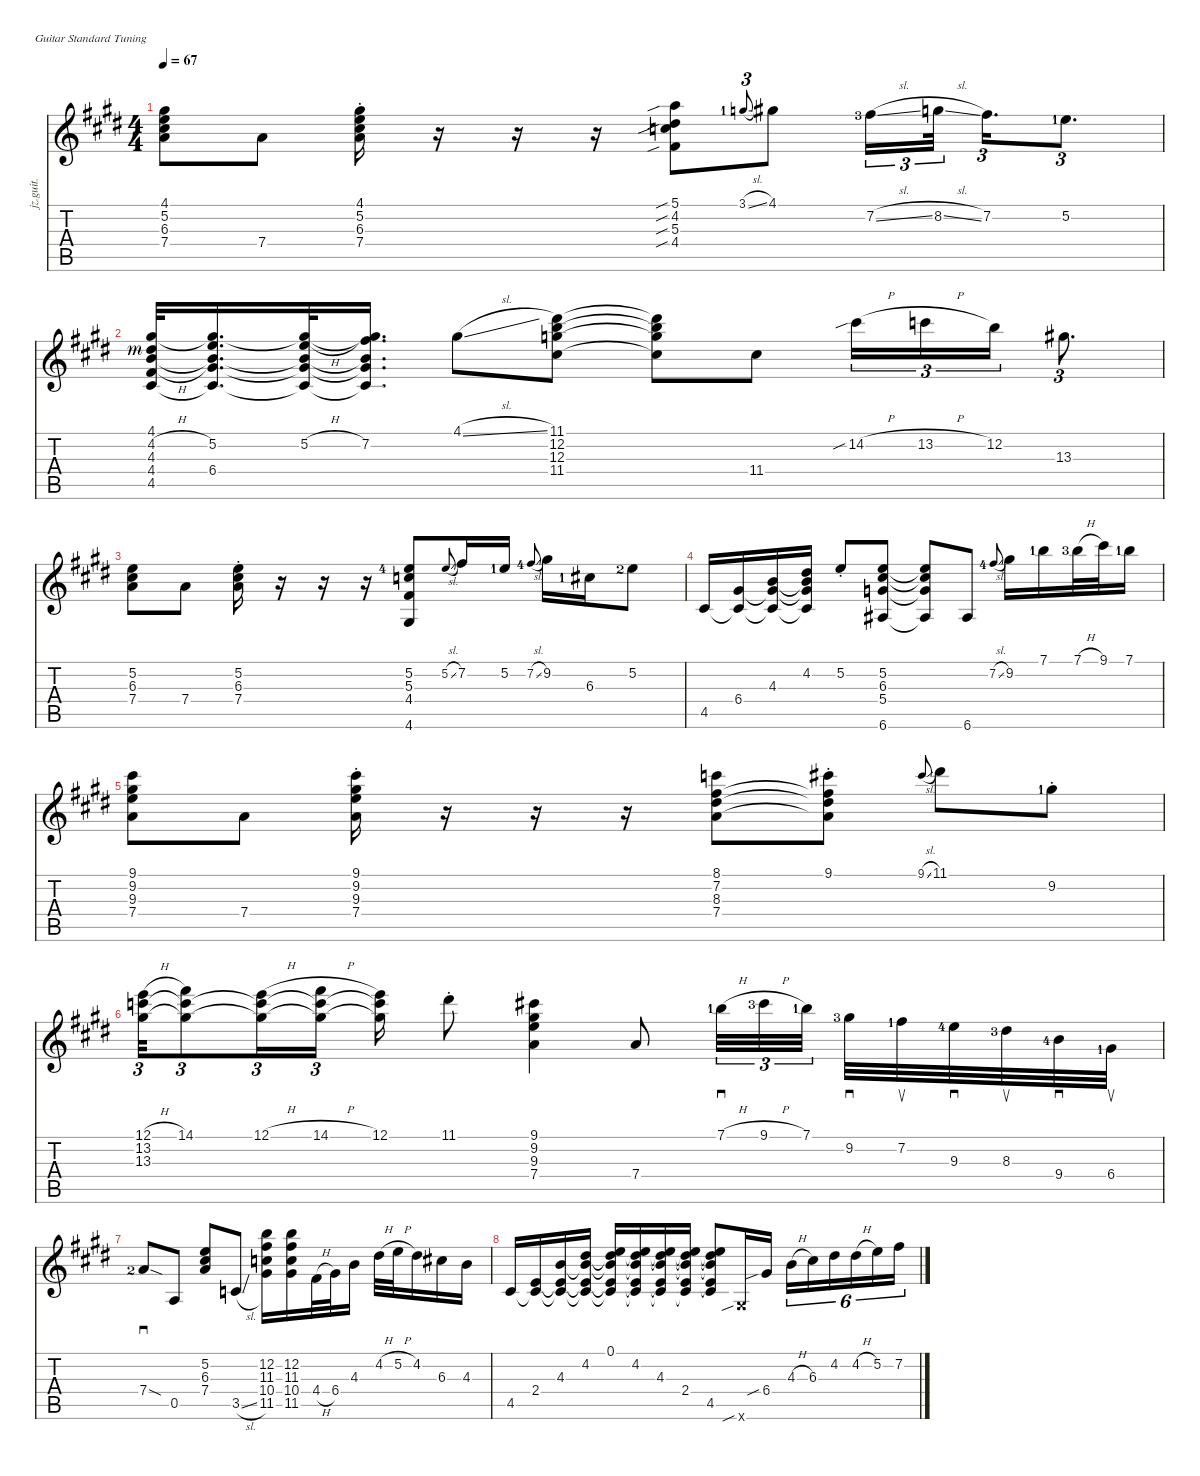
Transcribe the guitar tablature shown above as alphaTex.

\defaultSystemsLayout 4
\hideDynamics
\bracketExtendMode nobrackets
\track ("Jazz Guitar" "jz.guit.") {instrument electricguitarjazz}
\staff {score tabs}
\tuning (E4 B3 G3 D3 A2 E2)
\ts (4 4)
\tempo 67
\clef g2
\ks c#minor
(4.1{acc #} 5.2{acc forcenatural} 6.3{acc #} 7.4{acc forcenatural}).8{dy mp instrument electricguitarjazz} 7.4{acc forcenatural}.8 (4.1{st acc #} 5.2{st acc forcenatural} 6.3{st acc #} 7.4{st acc forcenatural}).16{dy mf} r.16 r.16 r.16 (5.1{sib acc forcenatural} 4.2{sib acc #} 5.3{sib acc forcenatural} 4.4{sib acc #}).8{dy mp} 3.1{sl lf 2 acc forcenatural}.8{tu (3 2) gr onbeat} 4.1{acc #}.8 7.2{sl lf 4 acc #}.16{tu (3 2)} 8.2{sl acc forcenatural}.32{tu (3 2)} 7.2{acc #}.16{d tu (3 2)} 5.2{lf 2 acc forcenatural}.8{d tu (3 2)} |
(4.1{acc #} 4.2{h rf 3 acc #} 4.3{acc forcenatural} 4.4{h acc #} 4.5{acc #}).32 (5.2{acc forcenatural} 6.4{acc #} 4.5{t acc #} 4.3{t acc forcenatural} 4.1{t acc #}).16{d} (5.2{h acc forcenatural} 4.5{t acc #} 6.4{t acc #} 4.3{t acc forcenatural} 4.1{t acc #}).32 (7.2{acc #} 4.5{t acc #} 6.4{t acc #} 4.3{t acc forcenatural} 4.1{t acc #}).16{d} 4.1{sl acc #}.8 (11.1{acc #} 12.2{acc forcenatural} 12.3{acc forcenatural} 11.4{acc #}).8 (11.4{t acc #} 12.3{t acc forcenatural} 12.2{t acc forcenatural} 11.1{t acc #}).8 11.4{acc #}.8 14.2{sib h acc #}.16{tu (3 2)} 13.2{h acc forcenatural}.16{tu (3 2)} 12.2{acc forcenatural}.16{tu (3 2)} 13.3{acc #}.8{d tu (3 2)} |
(7.4{acc forcenatural} 6.3{acc #} 5.2{acc forcenatural}).8 7.4{acc forcenatural}.8 (7.4{acc forcenatural} 6.3{acc #} 5.2{st acc forcenatural}).16{dy mf} r.16 r.16 r.16 (5.2{lf 5 acc forcenatural} 5.3{acc forcenatural} 4.4{acc #} 4.6{acc #}).8{dy mp} 5.2{sl acc forcenatural}.8{gr onbeat} 7.2{acc #}.16 5.2{lf 2 acc forcenatural}.16 7.2{sl lf 5 acc #}.8{gr onbeat} 9.2{acc #}.16 6.3{lf 2 acc #}.16 5.2{lf 3 acc forcenatural}.8 |
4.5{acc #}.16 (6.4{acc #} 4.5{t acc #}).16 (4.3{acc forcenatural} 6.4{t acc #} 4.5{t acc #}).16 (4.2{acc #} 4.3{t acc forcenatural} 6.4{t acc #} 4.5{t acc #}).16 5.2{st acc forcenatural}.8 (5.2{acc forcenatural} 6.3{acc #} 5.4{acc forcenatural} 6.6{acc #}).8 (6.6{t acc #} 5.4{t acc forcenatural} 5.2{t acc forcenatural} 6.3{t acc #}).8 6.6{acc #}.8 7.2{sl lf 5 acc #}.8{gr onbeat} 9.2{acc #}.16 7.1{lf 2 acc forcenatural}.16 7.1{h lf 4 acc forcenatural}.32 9.1{acc #}.32 7.1{lf 2 acc forcenatural}.16 |
(9.2{acc #} 9.1{acc #} 9.3{acc forcenatural} 7.4{acc forcenatural}).8 7.4{acc forcenatural}.8 (7.4{acc forcenatural} 9.3{acc forcenatural} 9.2{st acc #} 9.1{acc #}).16{dy mf} r.16 r.16 r.16 (8.1{acc forcenatural} 7.2{acc #} 8.3{acc #} 7.4{acc forcenatural}).8{dy mp} (9.1{st acc #} 7.2{t acc #} 8.3{t acc #} 7.4{t acc forcenatural}).8{dy mf} 9.1{sl acc #}.8{gr onbeat} 11.1{acc #}.8 9.2{st lf 2 acc #}.8 |
(13.3{acc #} 13.2{acc forcenatural} 12.1{h acc forcenatural}).32{tu (3 2)} (14.1{acc #} 13.2{t acc forcenatural} 13.3{t acc #}).8{tu (3 2)} (12.1{h acc forcenatural} 13.2{t acc forcenatural} 13.3{t acc #}).16{tu (3 2)} (14.1{h acc #} 13.2{t acc forcenatural} 13.3{t acc #}).16{tu (3 2)} (12.1{acc forcenatural} 13.2{t acc forcenatural} 13.3{t acc #}).16 11.1{st acc #}.8 (9.1{acc #} 9.2{acc #} 9.3{acc forcenatural} 7.4{acc forcenatural}).4{dy mp} 7.4{acc forcenatural}.8 7.1{h lf 2 acc forcenatural}.32{sd tu (3 2) dy mf} 9.1{h lf 4 acc #}.32{tu (3 2)} 7.1{lf 2 acc forcenatural}.32{tu (3 2)} 9.2{lf 4 acc #}.32{sd} 7.2{lf 2 acc #}.32{su} 9.3{lf 5 acc forcenatural}.32{sd} 8.3{lf 4 acc #}.32{su} 9.4{lf 5 acc forcenatural}.32{sd} 6.4{lf 2 acc #}.32{su} |
7.4{sod lf 3 acc forcenatural}.8{sd} 0.5{acc forcenatural}.8 (5.2{acc forcenatural} 6.3{acc #} 7.4{acc forcenatural}).8 3.5{sl acc forcenatural}.8 (12.2{acc forcenatural} 11.3{acc #} 10.4{acc forcenatural} 11.5{acc #}).16 (12.2{acc forcenatural} 11.3{acc #} 10.4{acc forcenatural} 11.5{acc #}).16 4.4{h acc #}.32{dy mp} 6.4{acc #}.32 4.3{acc forcenatural}.16 4.2{h acc #}.32 5.2{h acc forcenatural}.32 4.2{acc #}.16 6.3{acc #}.16 4.3{acc forcenatural}.16 |
4.5{acc #}.16{instrument electricguitarjazz instrument overdrivenguitar} (2.4{acc forcenatural} 4.5{t acc #}).16 (4.3{acc forcenatural} 4.5{t acc #} 2.4{t acc forcenatural}).16 (4.2{acc #} 4.5{t acc #} 2.4{t acc forcenatural} 4.3{t acc forcenatural}).16 (0.1{acc forcenatural} 4.5{t acc #} 2.4{t acc forcenatural} 4.3{t acc forcenatural} 4.2{t acc #}).16 (4.2{acc #} 4.5{t acc #} 2.4{t acc forcenatural} 4.3{t acc forcenatural} 0.1{t acc forcenatural}).16 (4.3{acc forcenatural} 4.5{t acc #} 2.4{t acc forcenatural} 0.1{t acc forcenatural} 4.2{t acc #}).16 (2.4{acc forcenatural} 4.5{t acc #} 0.1{t acc forcenatural} 4.2{t acc #} 4.3{t acc forcenatural}).16 (4.5{acc #} 0.1{t acc forcenatural} 4.2{t acc #} 4.3{t acc forcenatural} 2.4{t acc forcenatural}).8 4.6{sib x acc #}.16{dy mf} 6.4{sib acc #}.16 4.3{h acc forcenatural}.16{tu (6 4)} 6.3{acc #}.16{tu (6 4)} 4.2{acc #}.16{tu (6 4)} 4.2{h acc #}.16{tu (6 4)} 5.2{acc forcenatural}.16{tu (6 4)} 7.2{acc #}.16{tu (6 4)}
